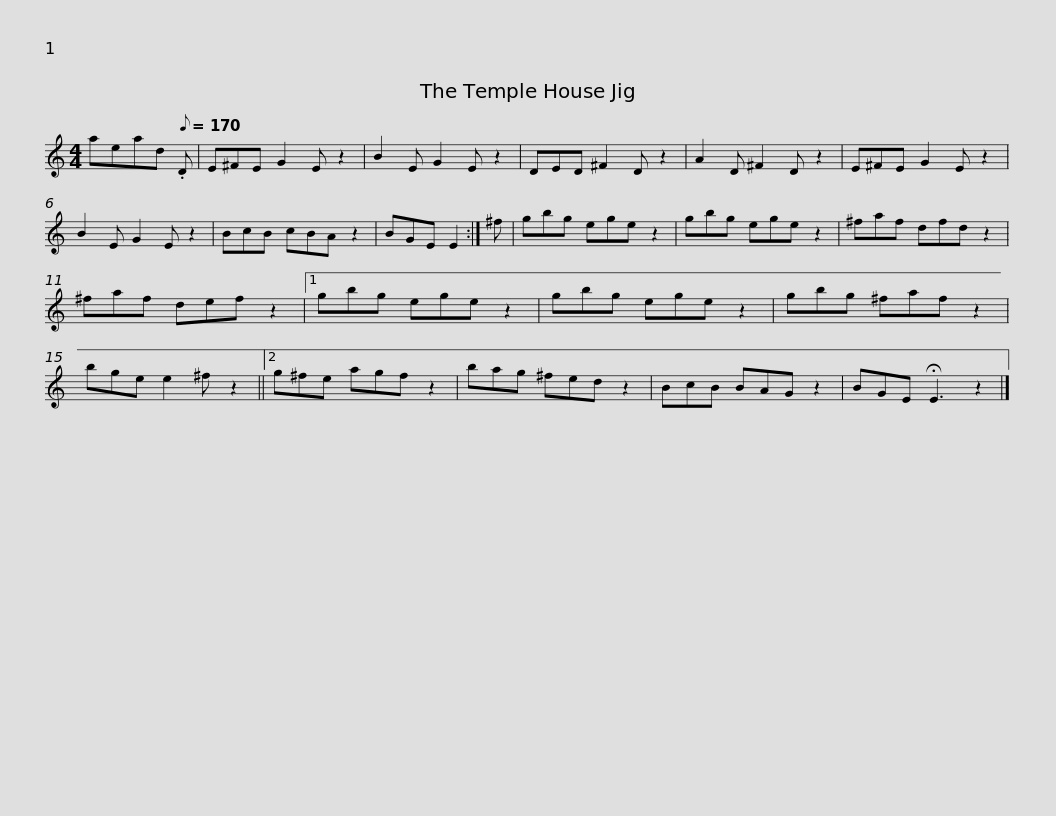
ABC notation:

X:1
L:1/8
M:4/4
I:linebreak $
K:C
V:1 treble
V:1
 aead[Q:1/8=170] .D | E^FE G2 E z2 | B2 E G2 E z2 | DED ^F2 D z2 | A2 D ^F2 D z2 | %5
 E^FE G2 E z2 | B2 E G2 E z2 |$ BcB cBA z2 | BGE E2 :| ^f | %10
 gbg ege z2 | gbg ege z2 | ^faf dfd z2 | ^faf def z2 |1$ gbg ege z2 | %15
 gbg ege z2 | gbg ^faf z2 | bge e2 ^f z2 ||2 g^fe agf z2 | bag ^fed z2 |$ %20
 BcB BAG z2 | BGE !fermata!E3 z2 |] %22
